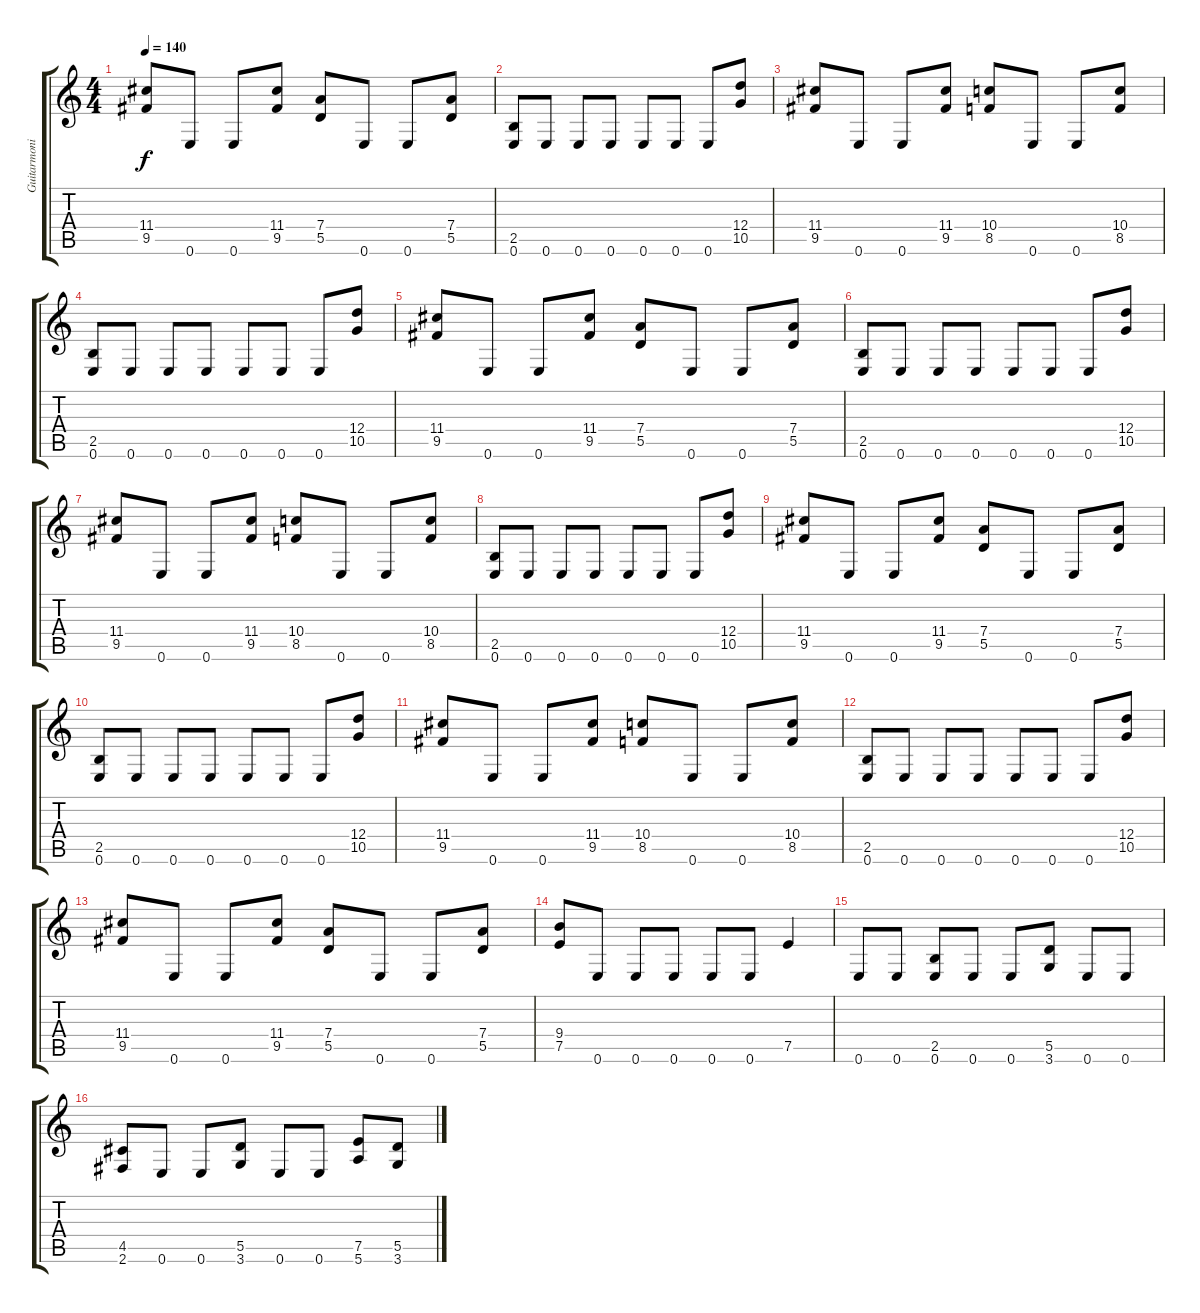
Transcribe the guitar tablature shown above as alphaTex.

\track ("Guitarmonics" "Guitarmoni") {instrument overdrivenguitar}
\staff {score tabs}
\tuning (E4 B3 G3 D3 A2 E2) {hide}
\ts (4 4)
\tempo 140
\clef g2
\ks c
(11.4 9.5).8{dy f} 0.6.8 0.6.8 (11.4 9.5).8 (7.4 5.5).8 0.6.8 0.6.8 (7.4 5.5).8 |
(2.5 0.6).8 0.6.8 0.6.8 0.6.8 0.6.8 0.6.8 0.6.8 (12.4 10.5).8 |
(11.4 9.5).8 0.6.8 0.6.8 (11.4 9.5).8 (10.4 8.5).8 0.6.8 0.6.8 (10.4 8.5).8 |
(2.5 0.6).8 0.6.8 0.6.8 0.6.8 0.6.8 0.6.8 0.6.8 (12.4 10.5).8 |
(11.4 9.5).8 0.6.8 0.6.8 (11.4 9.5).8 (7.4 5.5).8 0.6.8 0.6.8 (7.4 5.5).8 |
(2.5 0.6).8 0.6.8 0.6.8 0.6.8 0.6.8 0.6.8 0.6.8 (12.4 10.5).8 |
(11.4 9.5).8 0.6.8 0.6.8 (11.4 9.5).8 (10.4 8.5).8 0.6.8 0.6.8 (10.4 8.5).8 |
(2.5 0.6).8 0.6.8 0.6.8 0.6.8 0.6.8 0.6.8 0.6.8 (12.4 10.5).8 |
(11.4 9.5).8 0.6.8 0.6.8 (11.4 9.5).8 (7.4 5.5).8 0.6.8 0.6.8 (7.4 5.5).8 |
(2.5 0.6).8 0.6.8 0.6.8 0.6.8 0.6.8 0.6.8 0.6.8 (12.4 10.5).8 |
(11.4 9.5).8 0.6.8 0.6.8 (11.4 9.5).8 (10.4 8.5).8 0.6.8 0.6.8 (10.4 8.5).8 |
(2.5 0.6).8 0.6.8 0.6.8 0.6.8 0.6.8 0.6.8 0.6.8 (12.4 10.5).8 |
(11.4 9.5).8 0.6.8 0.6.8 (11.4 9.5).8 (7.4 5.5).8 0.6.8 0.6.8 (7.4 5.5).8 |
(9.4 7.5).8 0.6.8 0.6.8 0.6.8 0.6.8 0.6.8 7.5.4 |
0.6.8 0.6.8 (2.5 0.6).8 0.6.8 0.6.8 (5.5 3.6).8 0.6.8 0.6.8 |
(4.5 2.6).8 0.6.8 0.6.8 (5.5 3.6).8 0.6.8 0.6.8 (7.5 5.6).8 (5.5 3.6).8
